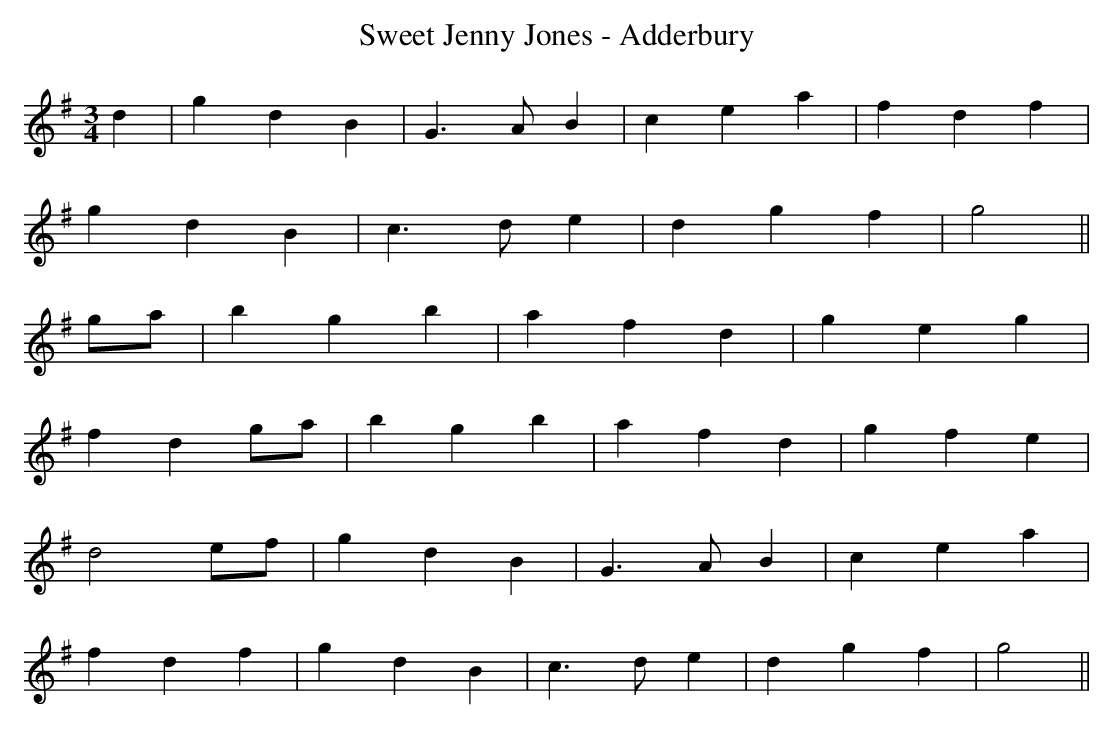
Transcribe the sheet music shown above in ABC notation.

X:1
T:Sweet Jenny Jones - Adderbury
M:3/4
L:1/4
K:G
d|g d B|G>A B|c e a|f d f|
g d B|c>d e|d g f|g2||
g/2a/2|b g b|a f d|g e g|
f d g/2a/2|b g b|a f d|g f e|
d2 e/2f/2|g d B|G>A B|c e a|
f d f|g d B|c>d e|d g f|g2||
